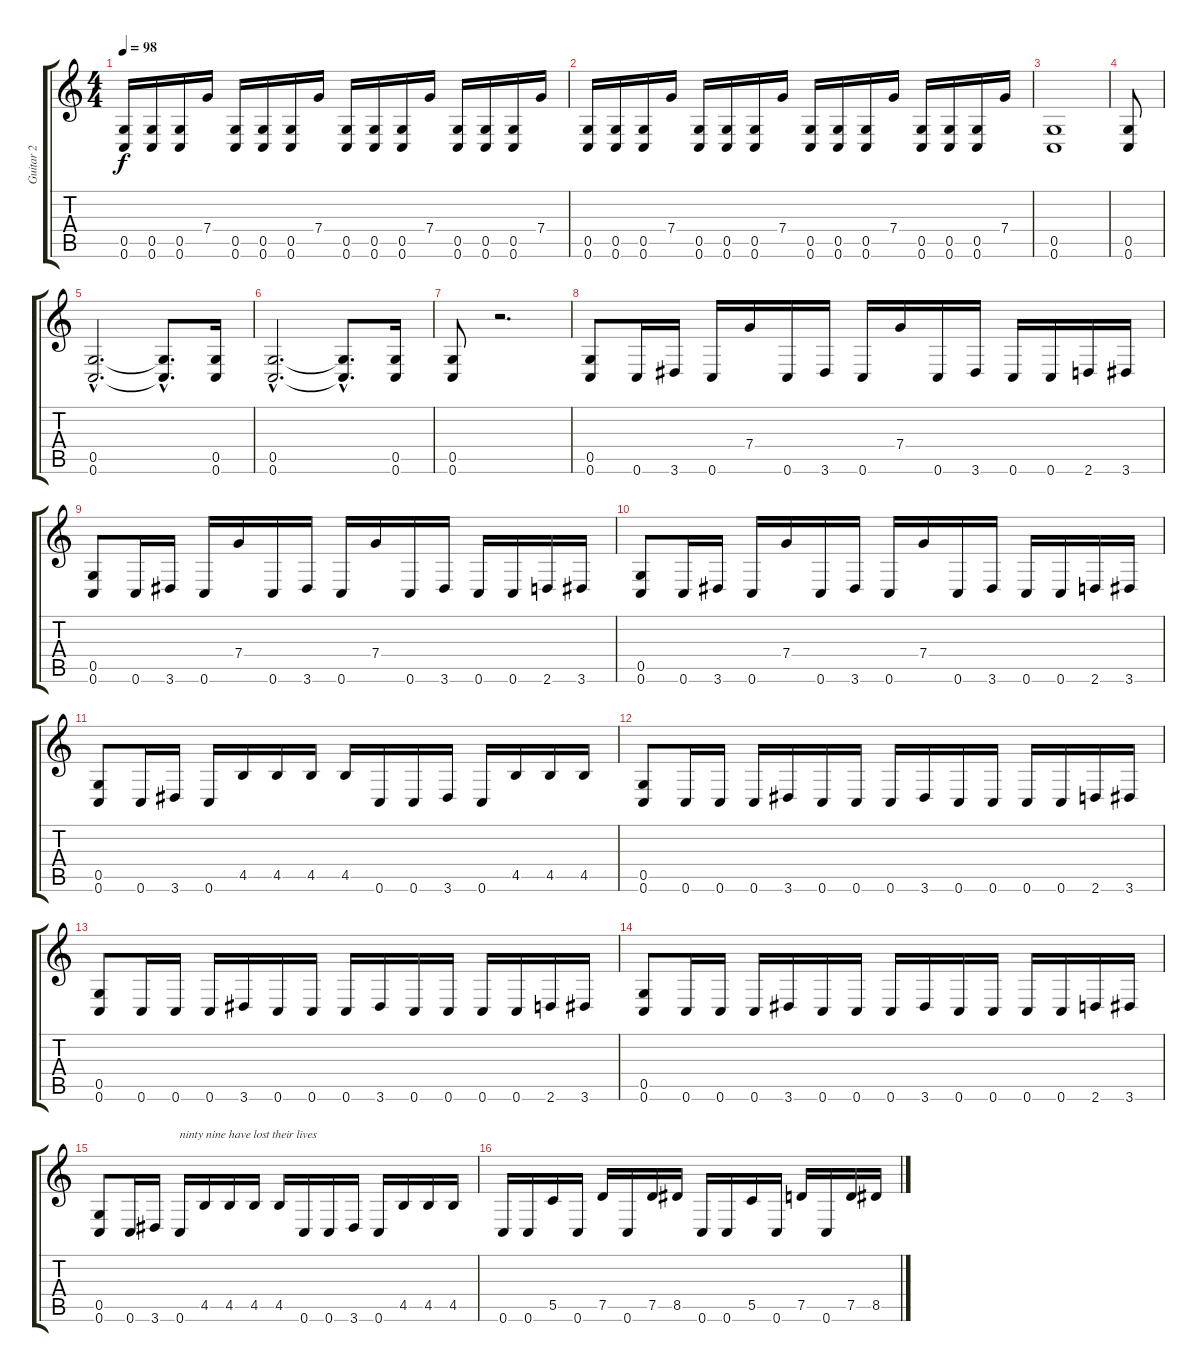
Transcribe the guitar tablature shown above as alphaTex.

\track ("Guitar 2" "Guitar 2") {instrument distortionguitar}
\staff {score tabs}
\tuning (D4 A3 F3 C3 G2 C2) {hide}
\ts (4 4)
\tempo 98
\clef g2
\ks c
(0.5 0.6).16{dy f instrument distortionguitar} (0.5 0.6).16 (0.5 0.6).16 7.4.16 (0.5 0.6).16 (0.5 0.6).16 (0.5 0.6).16 7.4.16 (0.5 0.6).16 (0.5 0.6).16 (0.5 0.6).16 7.4.16 (0.5 0.6).16 (0.5 0.6).16 (0.5 0.6).16 7.4.16 |
(0.5 0.6).16 (0.5 0.6).16 (0.5 0.6).16 7.4.16 (0.5 0.6).16 (0.5 0.6).16 (0.5 0.6).16 7.4.16 (0.5 0.6).16 (0.5 0.6).16 (0.5 0.6).16 7.4.16 (0.5 0.6).16 (0.5 0.6).16 (0.5 0.6).16 7.4.16 |
(0.5 0.6).1 |
(0.5 0.6).8 |
(0.5{hac} 0.6{hac}).2{d} (0.5{hac t} 0.6{hac t}).8{d} (0.5 0.6).16 |
(0.5{hac} 0.6{hac}).2{d} (0.5{hac t} 0.6{hac t}).8{d} (0.5 0.6).16 |
(0.5 0.6).8 r.2{d} |
(0.5 0.6).8 0.6.16 3.6.16 0.6.16 7.4.16 0.6.16 3.6.16 0.6.16 7.4.16 0.6.16 3.6.16 0.6.16 0.6.16 2.6.16 3.6.16 |
(0.5 0.6).8 0.6.16 3.6.16 0.6.16 7.4.16 0.6.16 3.6.16 0.6.16 7.4.16 0.6.16 3.6.16 0.6.16 0.6.16 2.6.16 3.6.16 |
(0.5 0.6).8 0.6.16 3.6.16 0.6.16 7.4.16 0.6.16 3.6.16 0.6.16 7.4.16 0.6.16 3.6.16 0.6.16 0.6.16 2.6.16 3.6.16 |
(0.5 0.6).8 0.6.16 3.6.16 0.6.16 4.5.16 4.5.16 4.5.16 4.5.16 0.6.16 0.6.16 3.6.16 0.6.16 4.5.16 4.5.16 4.5.16 |
(0.5 0.6).8 0.6.16 0.6.16 0.6.16 3.6.16 0.6.16 0.6.16 0.6.16 3.6.16 0.6.16 0.6.16 0.6.16 0.6.16 2.6.16 3.6.16 |
(0.5 0.6).8 0.6.16 0.6.16 0.6.16 3.6.16 0.6.16 0.6.16 0.6.16 3.6.16 0.6.16 0.6.16 0.6.16 0.6.16 2.6.16 3.6.16 |
(0.5 0.6).8 0.6.16 0.6.16 0.6.16 3.6.16 0.6.16 0.6.16 0.6.16 3.6.16 0.6.16 0.6.16 0.6.16 0.6.16 2.6.16 3.6.16 |
(0.5 0.6).8 0.6.16 3.6.16 0.6.16{txt "ninty nine have lost their lives"} 4.5.16 4.5.16 4.5.16 4.5.16 0.6.16 0.6.16 3.6.16 0.6.16 4.5.16 4.5.16 4.5.16 |
0.6.16 0.6.16 5.5.16 0.6.16 7.5.16 0.6.16 7.5.16 8.5.16 0.6.16 0.6.16 5.5.16 0.6.16 7.5.16 0.6.16 7.5.16 8.5.16
